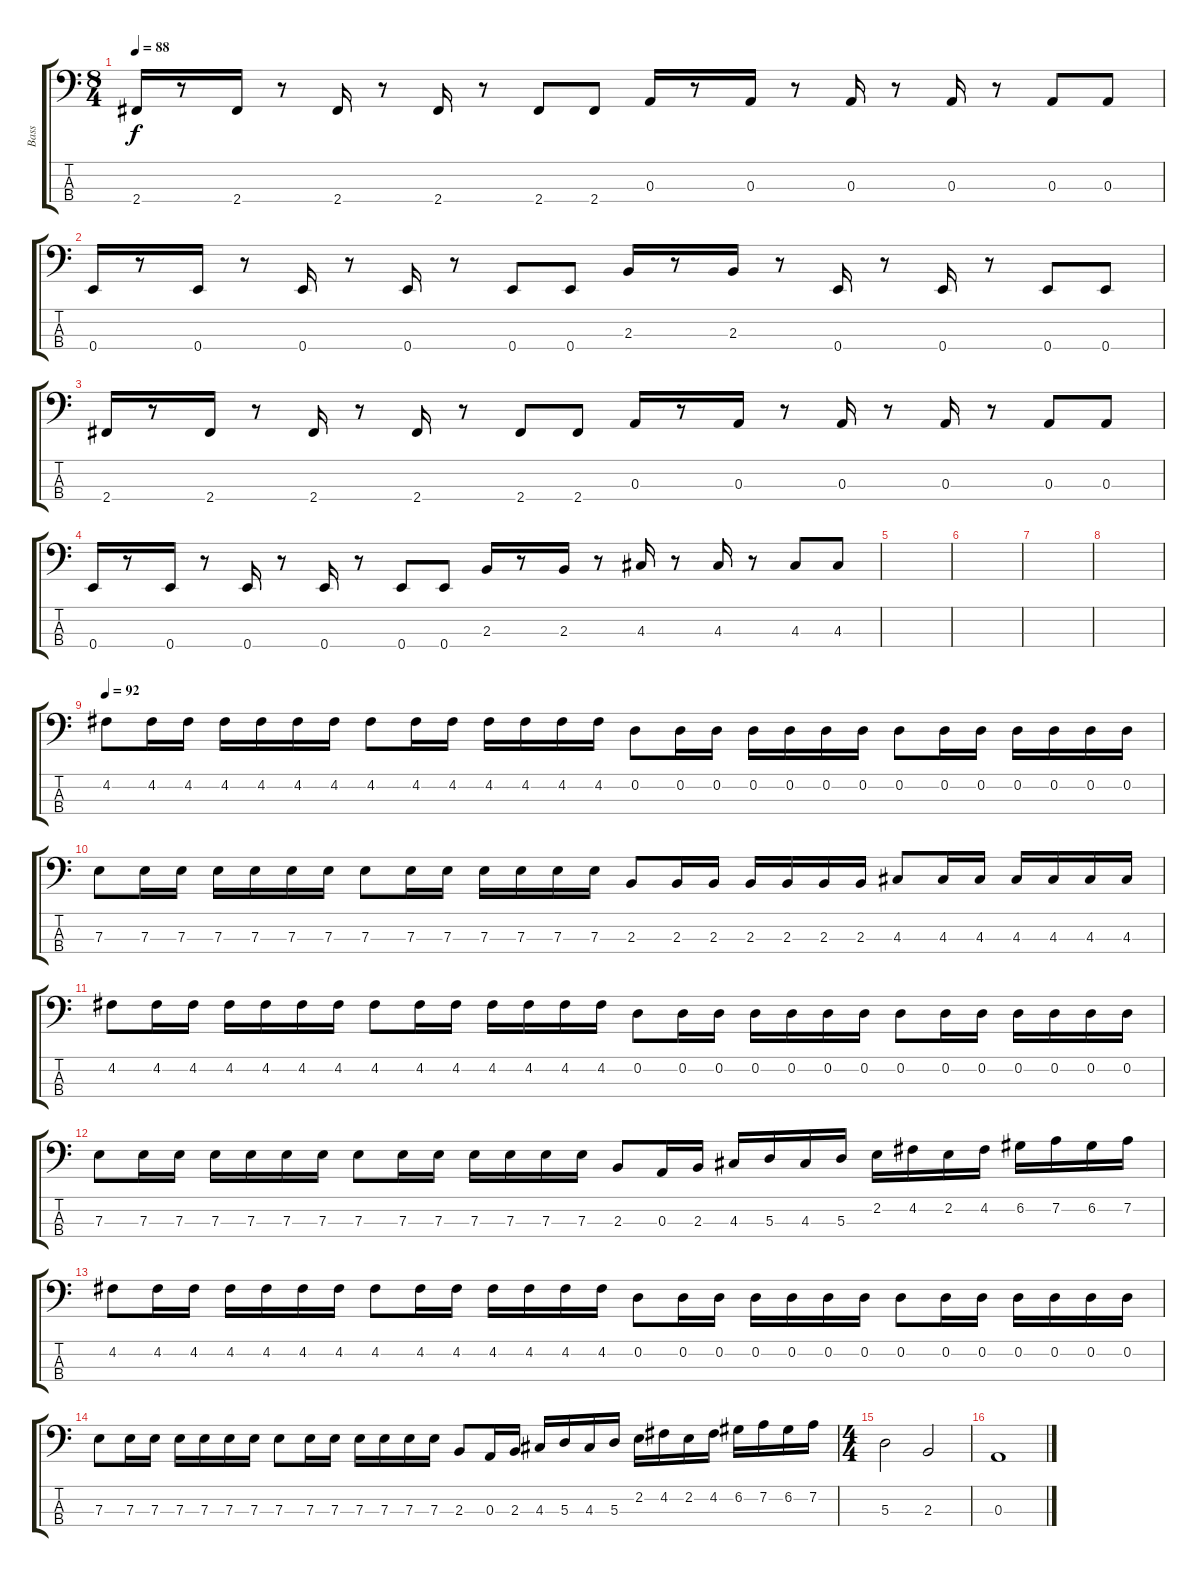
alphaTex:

\track ("Bass" "Bass") {instrument electricbassfinger}
\staff {score tabs}
\tuning (G2 D2 A1 E1) {hide}
\ts (8 4)
\tempo 88
\clef f4
\ks c
2.4.16{dy f} r.8 2.4.16 r.8 2.4.16 r.8 2.4.16 r.8 2.4.8 2.4.8 0.3.16 r.8 0.3.16 r.8 0.3.16 r.8 0.3.16 r.8 0.3.8 0.3.8 |
0.4.16 r.8 0.4.16 r.8 0.4.16 r.8 0.4.16 r.8 0.4.8 0.4.8 2.3.16 r.8 2.3.16 r.8 0.4.16 r.8 0.4.16 r.8 0.4.8 0.4.8 |
2.4.16 r.8 2.4.16 r.8 2.4.16 r.8 2.4.16 r.8 2.4.8 2.4.8 0.3.16 r.8 0.3.16 r.8 0.3.16 r.8 0.3.16 r.8 0.3.8 0.3.8 |
0.4.16 r.8 0.4.16 r.8 0.4.16 r.8 0.4.16 r.8 0.4.8 0.4.8 2.3.16 r.8 2.3.16 r.8 4.3.16 r.8 4.3.16 r.8 4.3.8 4.3.8 |
|
|
|
|
\tempo 92
4.2.8 4.2.16 4.2.16 4.2.16 4.2.16 4.2.16 4.2.16 4.2.8 4.2.16 4.2.16 4.2.16 4.2.16 4.2.16 4.2.16 0.2.8 0.2.16 0.2.16 0.2.16 0.2.16 0.2.16 0.2.16 0.2.8 0.2.16 0.2.16 0.2.16 0.2.16 0.2.16 0.2.16 |
7.3.8 7.3.16 7.3.16 7.3.16 7.3.16 7.3.16 7.3.16 7.3.8 7.3.16 7.3.16 7.3.16 7.3.16 7.3.16 7.3.16 2.3.8 2.3.16 2.3.16 2.3.16 2.3.16 2.3.16 2.3.16 4.3.8 4.3.16 4.3.16 4.3.16 4.3.16 4.3.16 4.3.16 |
4.2.8 4.2.16 4.2.16 4.2.16 4.2.16 4.2.16 4.2.16 4.2.8 4.2.16 4.2.16 4.2.16 4.2.16 4.2.16 4.2.16 0.2.8 0.2.16 0.2.16 0.2.16 0.2.16 0.2.16 0.2.16 0.2.8 0.2.16 0.2.16 0.2.16 0.2.16 0.2.16 0.2.16 |
7.3.8 7.3.16 7.3.16 7.3.16 7.3.16 7.3.16 7.3.16 7.3.8 7.3.16 7.3.16 7.3.16 7.3.16 7.3.16 7.3.16 2.3.8 0.3.16 2.3.16 4.3.16 5.3.16 4.3.16 5.3.16 2.2.16 4.2.16 2.2.16 4.2.16 6.2.16 7.2.16 6.2.16 7.2.16 |
4.2.8 4.2.16 4.2.16 4.2.16 4.2.16 4.2.16 4.2.16 4.2.8 4.2.16 4.2.16 4.2.16 4.2.16 4.2.16 4.2.16 0.2.8 0.2.16 0.2.16 0.2.16 0.2.16 0.2.16 0.2.16 0.2.8 0.2.16 0.2.16 0.2.16 0.2.16 0.2.16 0.2.16 |
7.3.8 7.3.16 7.3.16 7.3.16 7.3.16 7.3.16 7.3.16 7.3.8 7.3.16 7.3.16 7.3.16 7.3.16 7.3.16 7.3.16 2.3.8 0.3.16 2.3.16 4.3.16 5.3.16 4.3.16 5.3.16 2.2.16 4.2.16 2.2.16 4.2.16 6.2.16 7.2.16 6.2.16 7.2.16 |
\ts (4 4)
5.3.2 2.3.2 |
0.3.1
